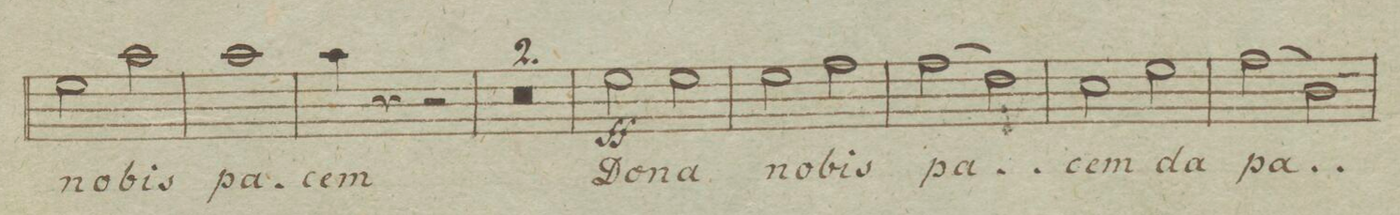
**kern	**text	**dynam
*I"Alto	*	*
*clefC3	*	*
*k[b-e-]	*	*
*met(c|)	*	*
*M2/2	*	*
2f\	no-	.
2b-\	-bis	.
=10	=10	=10
1b-	pa-	.
=11	=11	=11
4b-\	-cem	.
4r	.	.
2r	.	.
=12	=12	=12
0r	.	.
=13	=13	=13
=14	=14	=14
2f\	Do-	ff
2f\	-na	.
=15	=15	=15
2f\	no-	.
2g\	-bis	.
=16	=16	=16
(2g\	pa-	.
2e-\)	.	.
=17	=17	=17
2d\	-cem	.
2f\	da	.
=18	=18	=18
(2g\	pa-	.
2c\)	.	.
=19	=19	=19
*-	*-	*-
